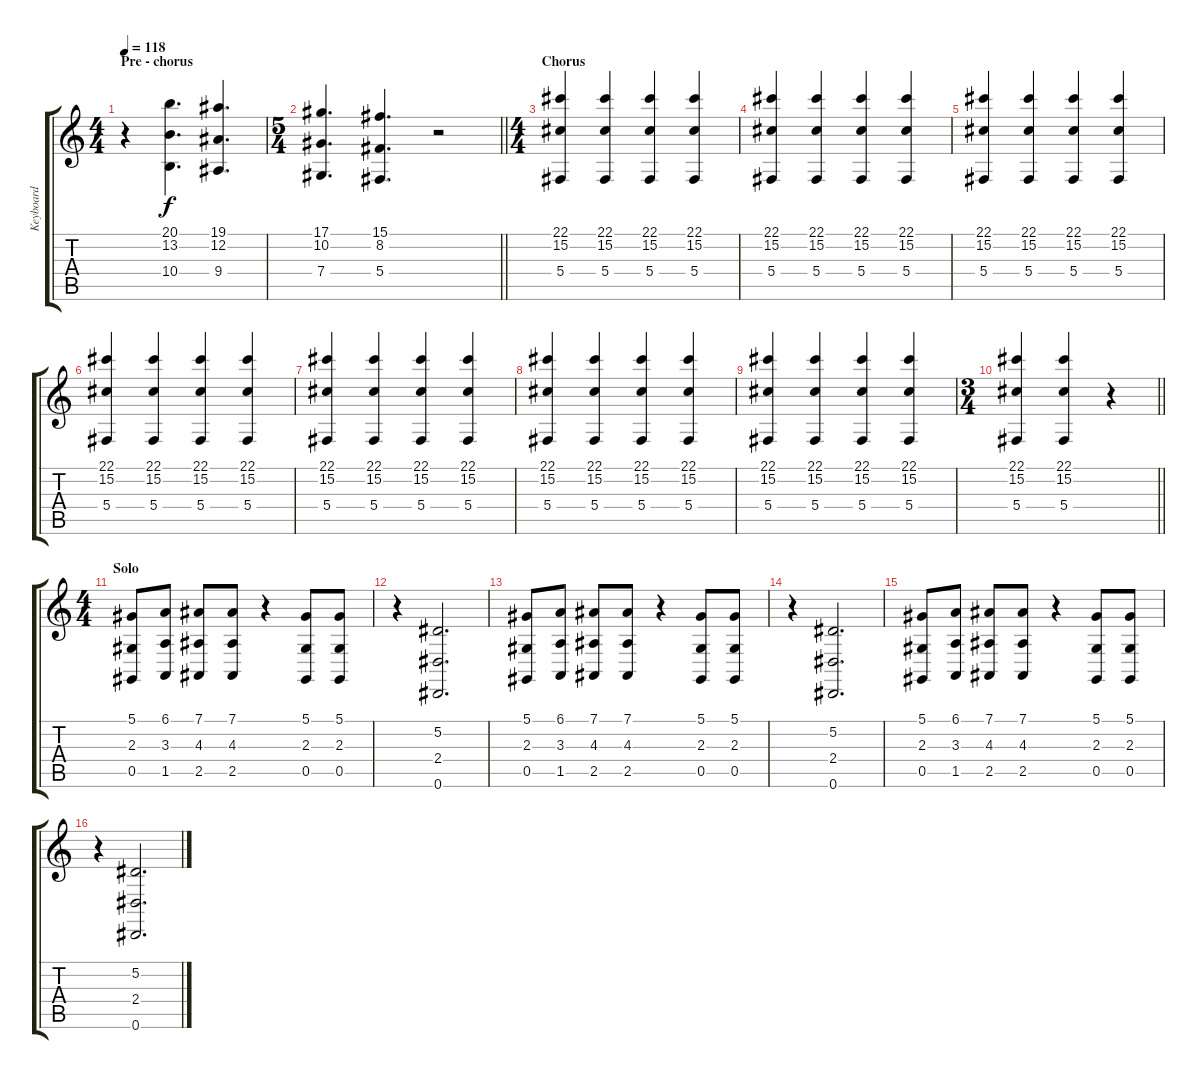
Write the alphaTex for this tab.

\track ("Keyboard" "Keyboard") {instrument stringensemble1}
\staff {score tabs}
\tuning (Eb4 Bb3 Gb3 Db3 Ab2 Eb2) {hide}
\ts (4 4)
\section ("" "Pre - chorus")
\tempo 118
\clef g2
\ks c
r.4{dy f} (20.1 13.2 10.4).4{d} (19.1 12.2 9.4).4{d} |
\ts (5 4)
\barLineRight lightlight
(17.1 10.2 7.4).4{d} (15.1 8.2 5.4).4{d} r.2 |
\ts (4 4)
\section ("" "Chorus")
(22.1 15.2 5.4).4{volume 9 instrument brightacousticpiano} (22.1 15.2 5.4).4 (22.1 15.2 5.4).4 (22.1 15.2 5.4).4 |
(22.1 15.2 5.4).4 (22.1 15.2 5.4).4 (22.1 15.2 5.4).4 (22.1 15.2 5.4).4 |
(22.1 15.2 5.4).4 (22.1 15.2 5.4).4 (22.1 15.2 5.4).4 (22.1 15.2 5.4).4 |
(22.1 15.2 5.4).4 (22.1 15.2 5.4).4 (22.1 15.2 5.4).4 (22.1 15.2 5.4).4 |
(22.1 15.2 5.4).4 (22.1 15.2 5.4).4 (22.1 15.2 5.4).4 (22.1 15.2 5.4).4 |
(22.1 15.2 5.4).4 (22.1 15.2 5.4).4 (22.1 15.2 5.4).4 (22.1 15.2 5.4).4 |
(22.1 15.2 5.4).4 (22.1 15.2 5.4).4 (22.1 15.2 5.4).4 (22.1 15.2 5.4).4 |
\ts (3 4)
\barLineRight lightlight
(22.1 15.2 5.4).4 (22.1 15.2 5.4).4 r.4 |
\ts (4 4)
\section ("" "Solo")
(5.1 2.3 0.5).8{instrument stringensemble1} (6.1 3.3 1.5).8 (7.1 4.3 2.5).8 (7.1 4.3 2.5).8 r.4 (5.1 2.3 0.5).8 (5.1 2.3 0.5).8 |
r.4 (5.2 2.4 0.6).2{d} |
(5.1 2.3 0.5).8 (6.1 3.3 1.5).8 (7.1 4.3 2.5).8 (7.1 4.3 2.5).8 r.4 (5.1 2.3 0.5).8 (5.1 2.3 0.5).8 |
r.4 (5.2 2.4 0.6).2{d} |
(5.1 2.3 0.5).8 (6.1 3.3 1.5).8 (7.1 4.3 2.5).8 (7.1 4.3 2.5).8 r.4 (5.1 2.3 0.5).8 (5.1 2.3 0.5).8 |
r.4 (5.2 2.4 0.6).2{d}
